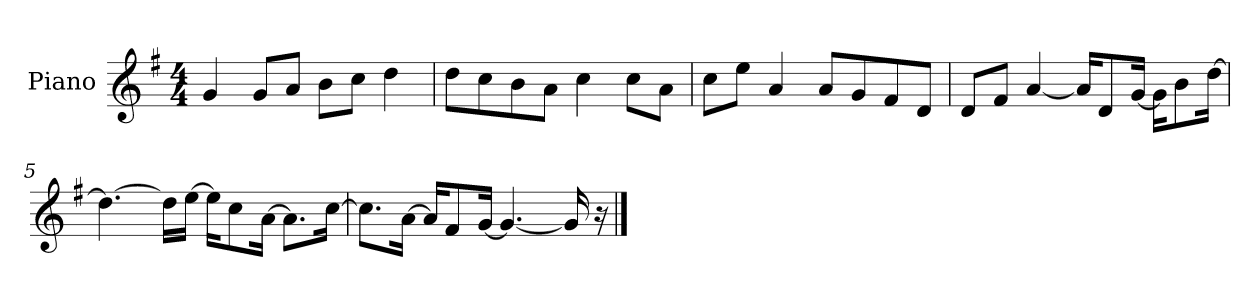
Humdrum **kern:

**kern
*part1
*staff1
*I"Piano
*I'P-no
*clefG2
*k[f#]
*M4/4
*MM90
=1
4g/
8g/L
8a/J
8b\L
8cc\J
4dd\
=2
8dd\L
8cc\
8b\
8a\J
4cc\
8cc\L
8a\J
=3
8cc\L
8ee\J
4a/
8a/L
8g/
8f#/
8d/J
=4
8d/L
8f#/J
[4a/
16a/KL]
8d/
[16g/Jk
16g\KL]
8b\
[16dd\Jk
=5
4.dd\_
16dd\LL]
[16ee\JJ
16ee\KL]
8cc\
[16a\Jk
8.a\L]
[16cc\Jk
!!LO:LB:g=z
=6
8.cc\L]
[16a\Jk
16a/KL]
8f#/
[16g/Jk
4.g/_
16g/]
16r
==
*-
